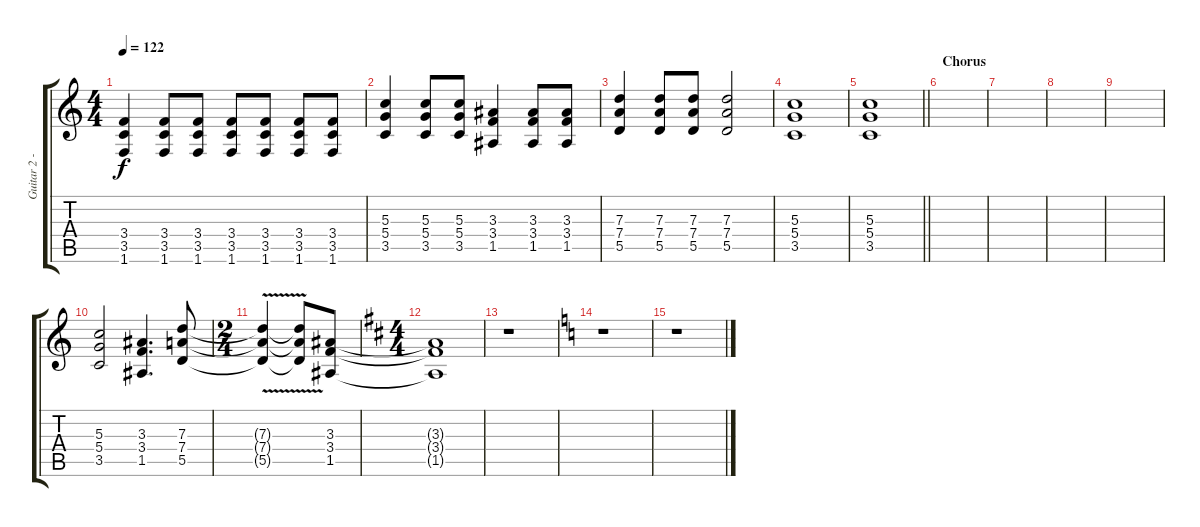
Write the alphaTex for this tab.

\track ("Guitar 2 - Main Rhythm" "Guitar 2 -") {instrument overdrivenguitar}
\staff {score tabs}
\tuning (E4 B3 G3 D3 A2 E2) {hide}
\ts (4 4)
\tempo 122
\clef g2
\ks c
(3.4 3.5 1.6).4{dy f} (3.4 3.5 1.6).8 (3.4 3.5 1.6).8 (3.4 3.5 1.6).8 (3.4 3.5 1.6).8 (3.4 3.5 1.6).8 (3.4 3.5 1.6).8 |
(5.3 5.4 3.5).4 (5.3 5.4 3.5).8 (5.3 5.4 3.5).8 (3.3 3.4 1.5).4 (3.3 3.4 1.5).8 (3.3 3.4 1.5).8 |
(7.3 7.4 5.5).4 (7.3 7.4 5.5).8 (7.3 7.4 5.5).8 (7.3 7.4 5.5).2 |
(5.3 5.4 3.5).1 |
\barLineRight lightlight
(5.3 5.4 3.5).1 |
\section ("" "Chorus")
|
|
|
|
(5.3 5.4 3.5).2 (3.3 3.4 1.5).4{d} (7.3 7.4 5.5).8 |
\ts (2 4)
(7.3{v t} 7.4{v t} 5.5{v t}).4 (7.3{t} 7.4{t} 5.5{t}).8 (3.3 3.4 1.5).8 |
\ts (4 4)
\ks d
(3.3{t} 3.4{t} 1.5{t}).1 |
r.1 |
\ks c
r.1 |
r.1
